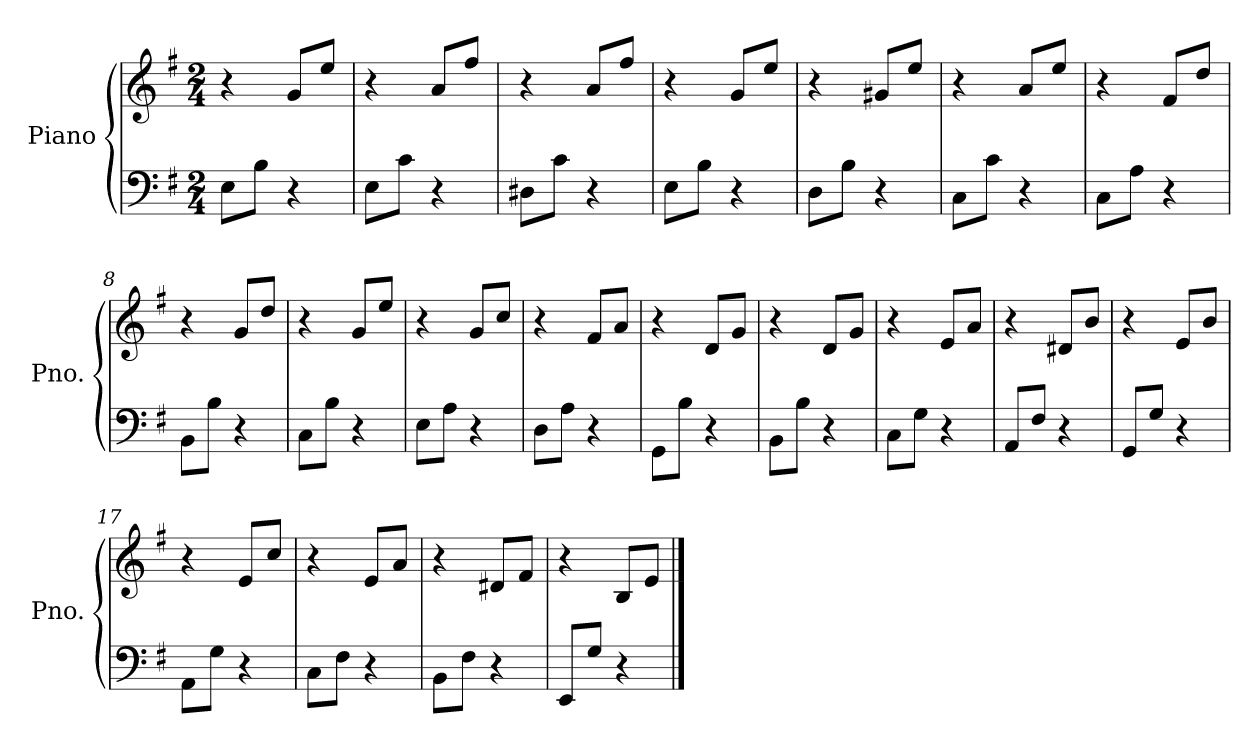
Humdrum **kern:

**kern	**kern
*part1	*part1
*staff2	*staff1
*I"Piano	*
*I'Pno.	*
*clefF4	*clefG2
*k[f#]	*k[f#]
*M2/4	*M2/4
=1	=1
8E\L	4r
8B\J	.
4r	8g/L
.	8ee/J
=2	=2
8E\L	4r
8c\J	.
4r	8a/L
.	8ff#/J
=3	=3
8D#X\L	4r
8c\J	.
4r	8a/L
.	8ff#/J
=4	=4
8E\L	4r
8B\J	.
4r	8g/L
.	8ee/J
=5	=5
8D\L	4r
8B\J	.
4r	8g#X/L
.	8ee/J
=6	=6
8C\L	4r
8c\J	.
4r	8a/L
.	8ee/J
=7	=7
8C\L	4r
8A\J	.
4r	8f#/L
.	8dd/J
=8	=8
8BB\L	4r
8B\J	.
4r	8g/L
.	8dd/J
=9	=9
8C\L	4r
8B\J	.
4r	8g/L
.	8ee/J
!!LO:LB:g=z
=10	=10
8E\L	4r
8A\J	.
4r	8g/L
.	8cc/J
=11	=11
8D\L	4r
8A\J	.
4r	8f#/L
.	8a/J
=12	=12
8GG\L	4r
8B\J	.
4r	8d/L
.	8g/J
=13	=13
8BB\L	4r
8B\J	.
4r	8d/L
.	8g/J
=14	=14
8C\L	4r
8G\J	.
4r	8e/L
.	8a/J
=15	=15
8AA/L	4r
8F#/J	.
4r	8d#X/L
.	8b/J
=16	=16
8GG/L	4r
8G/J	.
4r	8e/L
.	8b/J
=17	=17
8AA\L	4r
8G\J	.
4r	8e/L
.	8cc/J
=18	=18
8C\L	4r
8F#\J	.
4r	8e/L
.	8a/J
!!LO:LB:g=z
=19	=19
8BB\L	4r
8F#\J	.
4r	8d#X/L
.	8f#/J
=20	=20
8EE/L	4r
8G/J	.
4r	8B/L
.	8e/J
==	==
*-	*-
